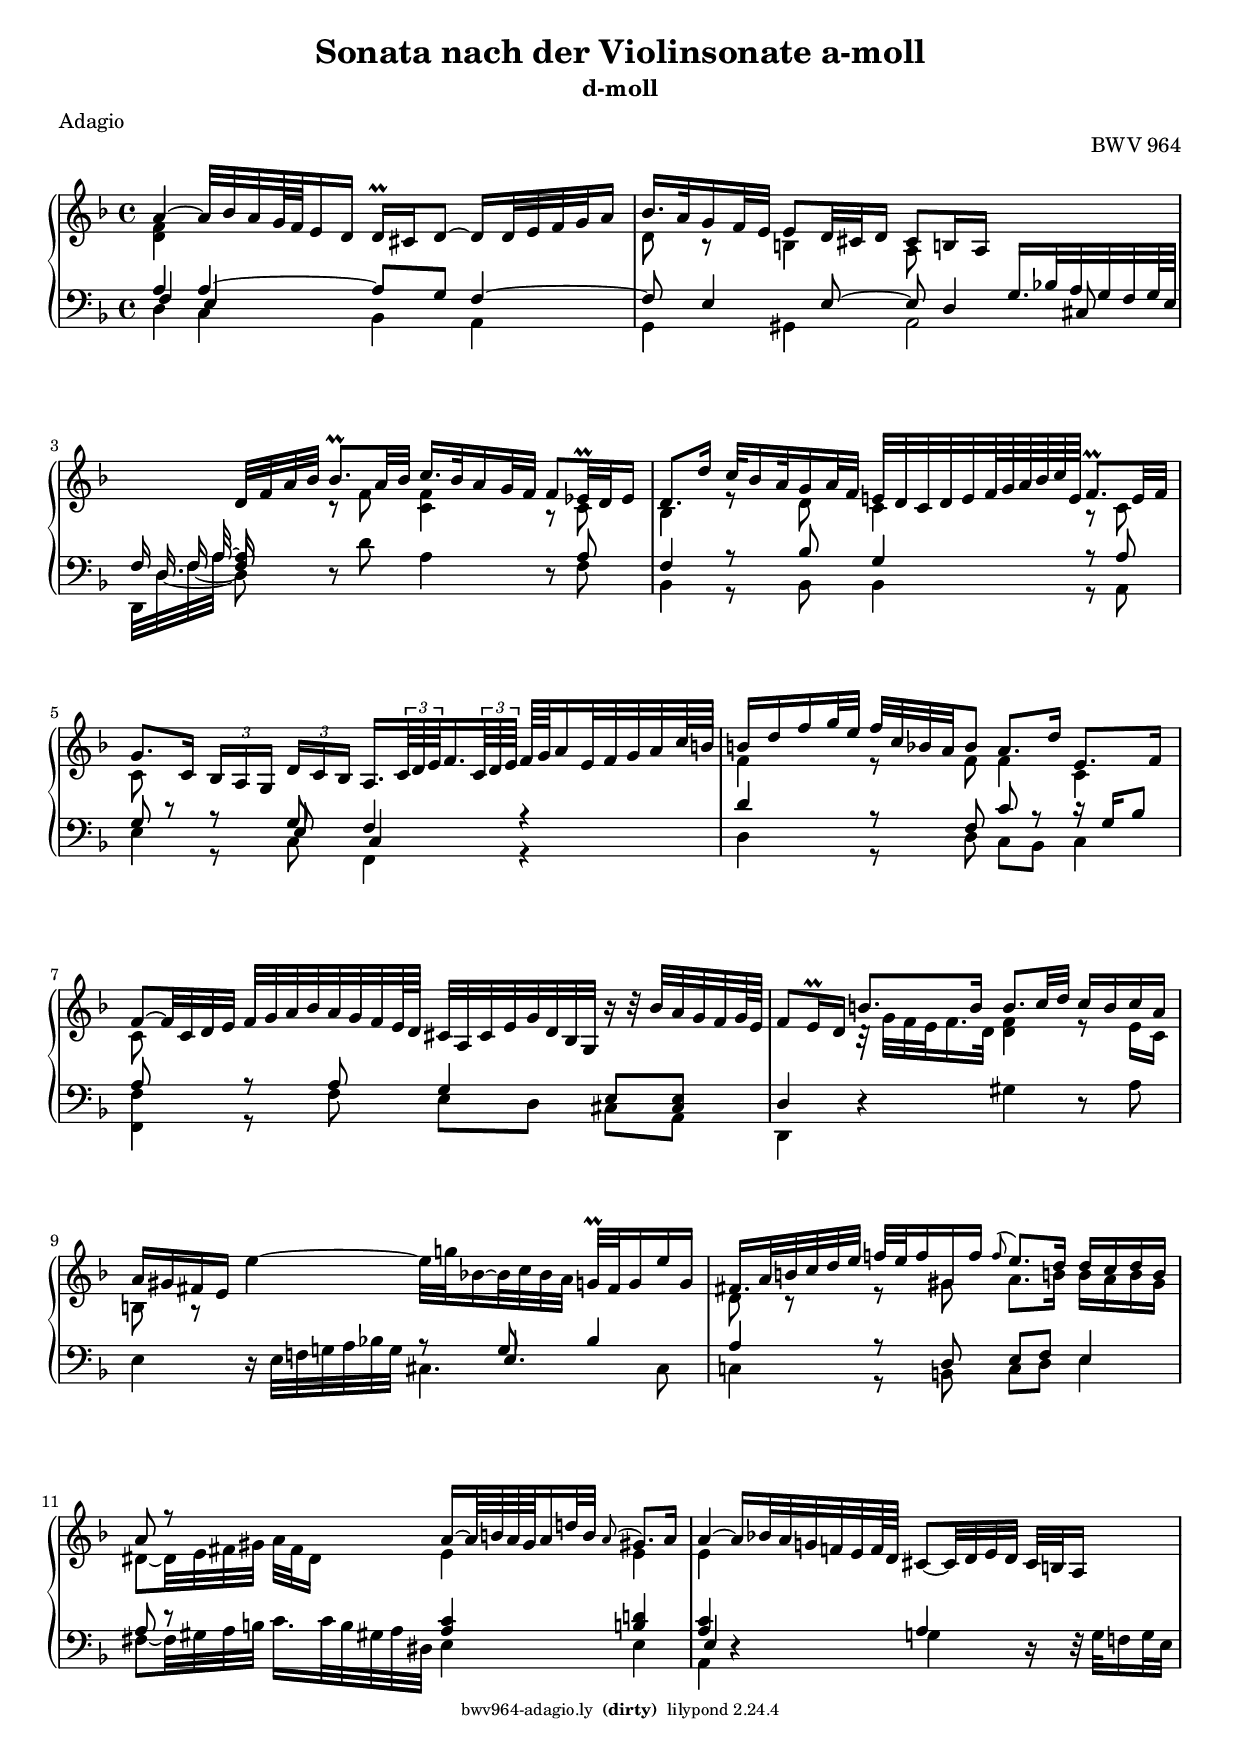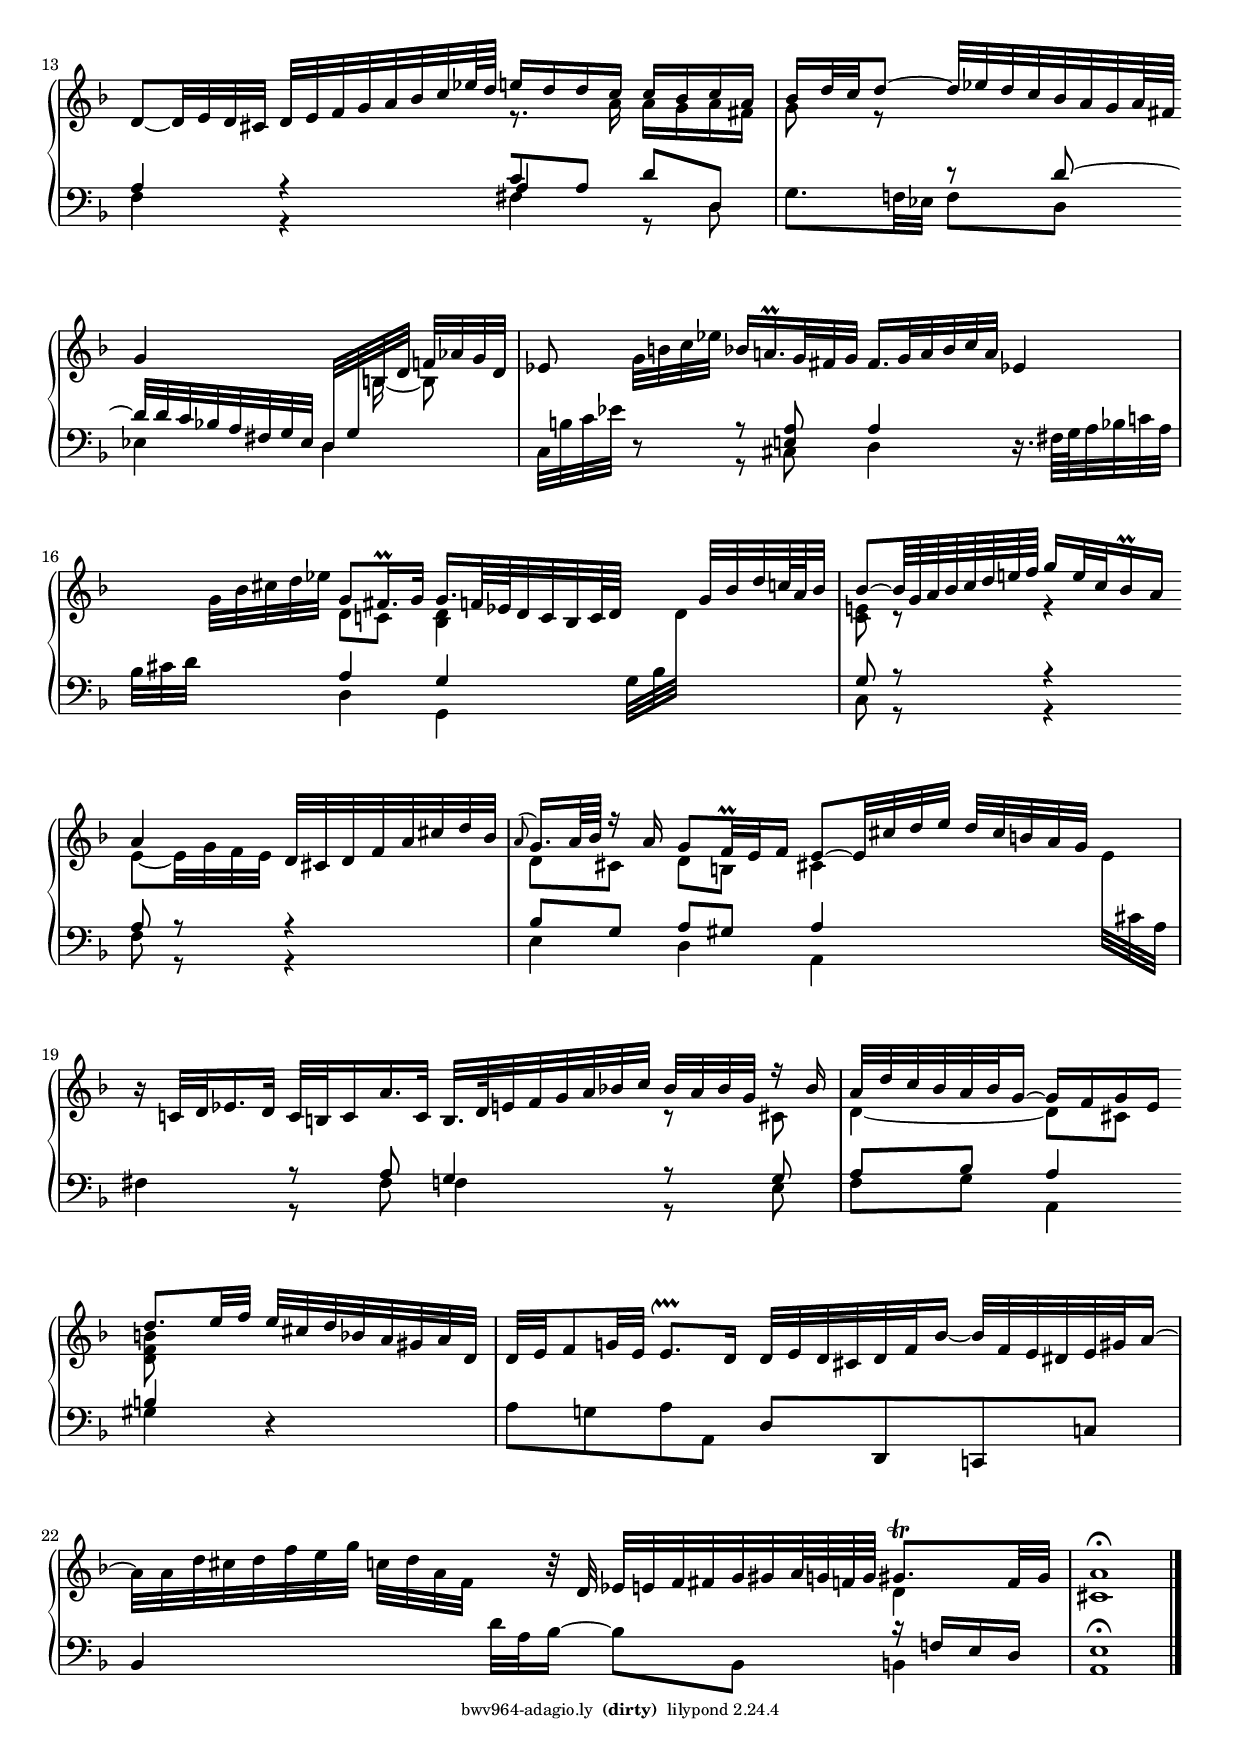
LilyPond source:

\version "2.18.2"

\include "../../include/general.ily"

breaks = {
  s1 \noBreak s1 \break s1 \noBreak s1 \break s1 \noBreak s1 \break
  s1 \noBreak s1 \break s1 \noBreak s1 \break s1 \noBreak s1 \pageBreak
  s1 \noBreak s2 \bar "" \break s2 \noBreak s1 \break s1 \noBreak s2 \bar "" \break
  s2 \noBreak s1 \break s1 \noBreak s2 \bar "" \break s2 \noBreak s1 \break s1 \noBreak s1 \pageBreak
}

#(set-global-staff-size 18)
\version "2.18.2"

cstr = \change Staff = "right"
cstl = \change Staff = "left"

\header {
  title = "Sonata nach der Violinsonate a-moll"
  subtitle = "d-moll"
  meter = "Adagio"
  opus = "BWV 964"
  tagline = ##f
}

global = {
  \key d \minor
  \time 4/4
  \override Staff.NoteCollision #'merge-differently-dotted = ##t
}

right = \relative c'' {
  \global
  
  \voiceOne
  <<{ a4 ~ a32 bes a g64 f e16 d } \new Voice { \voiceTwo <d f>4 }>>
  d16-\prall cis d8 ~ d16 d32 e f g a16
  <<{ bes16. a32 g16 f32 e e8 d32 cis d16 cis8 b!16 a }
    \new Voice { \voiceTwo d8 r b4 a8 }>>
  \cstl g16. bes!32 a g f g64 e
  
  \cstr \oneVoice s8 d'32 f a bes \voiceOne
  <<{ bes8.-\prall a32 bes c16. bes32 a16 g32 f f8 ees32-\prall d ees16
      d8. d'16 c32 bes16 a32 g16 a32 f e!32 d c d e f64 g a bes c e, f8.-\prall e32 f
      g8. c,16 }
    \new Voice { \voiceTwo r8 f <c f>4 r8 c
      bes4 r8 d c4 r8 c c }>>
  \oneVoice
  
  \tuplet 3/2 { bes16[ a g] } \tuplet 3/2 { d' c bes } 
  a16. \tuplet 3/2 { c64 d e } f16. \tuplet 3/2 { c64 d e }
  f64 g a16 e32 f g a c64 b
  <<{ \voiceOne b16 d f g32 e f c bes a bes8 a8. d16 e,8. f16 f8 ~ f32 c d e }
    \new Voice { \voiceTwo f4 r8 f f4 c c8 }>>
  
  \oneVoice f32 g a bes a g f e64 d cis32 a cis e g d bes g r16 r32 bes' a g f g64 e
  f8 e16-\prall d 
  <<{ \voiceOne b'8. b16 b8. c32 d c16 b c a
      a gis fis e } \new Voice { \voiceTwo 
      r32 g f e f16. d32 <d f>4 r8 e16 c b8 r }>>
  \oneVoice e'4 ~ e32 g! bes,!16 ~ bes32 c bes a g!-\prall fis g16 e' g,
  
  <<{ \voiceOne fis16. a32 b c d e f! e f16 gis, f' \appoggiatura f8 e8. d16 d c d b a8 r }
    \new Voice { \voiceTwo d,8 r r gis a8. b!16 b a b gis dis8 ~ dis32 e fis gis a[ fis dis16] }>>
  s8 <<{ a'16 ~ a64 b a gis a16 d!32 b \appoggiatura a8 gis!8. a16 
      a4 ~ a16 bes!32 a g! f! e f64 d }
    \new Voice { \voiceTwo e4 e e }>>
  \oneVoice cis8 ~ cis32 d e d cis[ b a16] s8
  
  d8 ~ d32 e d cis d e f g a bes c ees64 d 
  <<{ \voiceOne e16 d d c c bes c a } \new Voice { \voiceTwo r8. a16 a g a fis }>>
  <<{ bes16 d32 c d8 ~ d32 ees d c bes a g a64 fis
      g4 \cstl d,32[ g \cstr b d] f! aes g d } \new Voice { \voiceTwo
      g8 r s2 s16 b,16 \noBeam ~ b8 }>>
  
  \oneVoice ees8 g32[ b c ees] bes16 a!16.-\prall g32 fis g fis16. g32 a bes c a ees!4
  s32 s s g[ bes cis d ees]
  <<{ \voiceOne g,8 fis16.-\prall g32 g16. f64 ees d32 c bes c64 d }
    \new Voice { \voiceTwo d8 c! <bes d>4 }>> 
  s32 s s g' bes d c64 a bes32
  
  <<{ \voiceOne bes8 ~ bes64 g a bes c d e! f g16 e32 c bes16-\prall a a4 }
    \new Voice { \voiceTwo <c, e!>8 r r4 e8 ~ e32 g f e }>>
  \oneVoice d32 cis d f a cis d bes
  
  <<{ \voiceOne \appoggiatura a8 g16. a64 bes r16 a g8 f32-\prall e f16 e8 ~ e32 cis' d e \stemUp d[ cis b a g] }
    \new Voice { \voiceTwo d8[ cis] d b cis!4 }>> s32 s s
  
  \oneVoice r16 c!32 d ees16. d32 c32 b c16 a'16. c,32
  b32. d64 e32 f g a bes! c <<{ \voiceOne bes a bes g r16 bes } \new Voice { \voiceTwo r8 cis, }>>
  
  <<{ a'32 d c bes a bes g16 ~ g f g e d'8. e32 f } 
    \new Voice { \voiceTwo d,4 ~ d8 cis <d f b> }>>
  \oneVoice e'32 cis d bes a gis a d,
  
  d32 e f8 g!32 e e8.-\upprall d16 d32 e d cis d f bes16 ~ bes32 f e dis e gis a16 ~
  a32 a d cis d f e g \stemDown c, d a f s16 r32 \stemNeutral d ees e f fis g gis a64 g f g
  <<{ \voiceOne gis8.-\trill f32 gis } \new Voice { \voiceTwo d4 }>>
  <cis a'>1-\fermata \bar "|."
}

left = \relative c' {
  \global
  
  \voiceOne
  <<{ a4 a~ a8[ g] } 
    \new Voice { \voiceTwo d4 c bes } 
    \new Voice { \voiceThree f' e }
  >>
  <<{ f4 ~ f8 e4 e8 ~ e d4 \voiceThree cis8 } 
    \new Voice { \voiceTwo a4 g gis a2 }>>
  
  <<{ \voiceOne s16. a'32\noBeam  ~ a8 }
    \new Voice { \voiceOne \tieDown f16\noBeam  f\noBeam  ~ f8 }
    \new Voice { \voiceOne \tieDown s32 d16. ~ \stemDown d8 }
    \new Voice { \voiceTwo \tieDown d,32[ d' f a] } >>
  \oneVoice r8 d a4 r8
  
  <<{ \voiceOne a8 f4 r8 bes g4 r8 a g r r }
    \new Voice { \voiceTwo f8 bes,4 r8 bes bes4 r8 a e'4 r8 }>>
  <<{ \voiceOne g8 f4 r} \new Voice { \voiceTwo c8 f,4 r } \new Voice { \voiceThree { e'8 c4 } }>>
  
  <<{ d' r8 f, c' r r16 g bes8
      a8 s r a g4 e8 <cis e>
      d4 } 
    \new Voice { \voiceTwo
      d4 r8 d c bes c4
      <f f,>4 r8 f e[ d] cis a
      d,4 }>>
  \oneVoice r4 gis' r8 a
  
  e4 r16 e32 f! g! a bes! g
  <<{ \voiceOne r8 g bes4 } \new Voice { \voiceTwo cis,4. cis8 } \new Voice { \voiceThree s8 e4. }>>
  
  <<{ a4 r8 d, e f e4 a8 r s4 <a c> <b! d!> }
    \new Voice { \voiceTwo c,!4 r8 b c d e4 
      fis8 ~ fis32 gis a b c16. c32 b gis! a dis, e4  e}>>
  <<{ <a c>4 } \new Voice { \voiceTwo a, } \new Voice { \voiceThree e' }>> \oneVoice r4
  <<{ \voiceOne a4 } \new Voice { \voiceTwo g! }>> \oneVoice r16 r32 g f!16 g32 e
  
  <<{ \voiceOne a4 r [c8 a] d d, } 
    \new Voice { \voiceTwo f4 r fis r8 d } 
    \new Voice {\voiceThree s2 a'4 }>>
  <<{ s4 r8 d ~ d32 d c bes! a fis g ees }
    \new Voice { \voiceTwo g8. f!32 ees f8 d ees!4 d }>>
  
  \oneVoice c32 b' c ees r8 <<{ \voiceOne r <e,! a> a4 } \new Voice { \voiceTwo r8 cis,8 d4 }>>
  \oneVoice r16. fis64 g a32 bes c! a
  
  bes cis d s s8 
  <<{ \voiceOne a4 g } \new Voice { \voiceTwo d g, }>> \voiceTwo g'32 bes \cstr d \cstl s32 s8
  <<{ \voiceOne g,8 r r4 a8 r r4 } \new Voice { \voiceTwo c,8 r r4 f8 r r4 }>>
  
  <<{ \voiceOne bes8[ g] a gis a4 } \new Voice { \voiceTwo e4 d a }>> \voiceTwo s8 s32 \cstr e'' \cstl cis a
  \oneVoice fis4 <<{ \voiceOne r8 a g4 r8 g a bes a4 b } \new Voice { \voiceTwo r8 fis f4 r8 e f g a,4 gis' }>>
  
  \oneVoice r4 a8 g! a a, d d, c! c'!
  bes4 s8 d'32 a bes16 ~ bes8[ bes,]
  <<{ \voiceOne r16 f'! e d } \new Voice { \voiceTwo b4 }>>
  <a e'>1-\fermata \bar "|."
}

\score {
  \new PianoStaff <<
    \new Staff = "right" {
      << 
        \breaks
        \new Voice { \right }
      >>
    }
    \new Staff = "left" { 
      <<
        \breaks 
        \new Voice { \clef bass \left }
      >>
    }
  >>
  \layout { indent = 0 }
}

